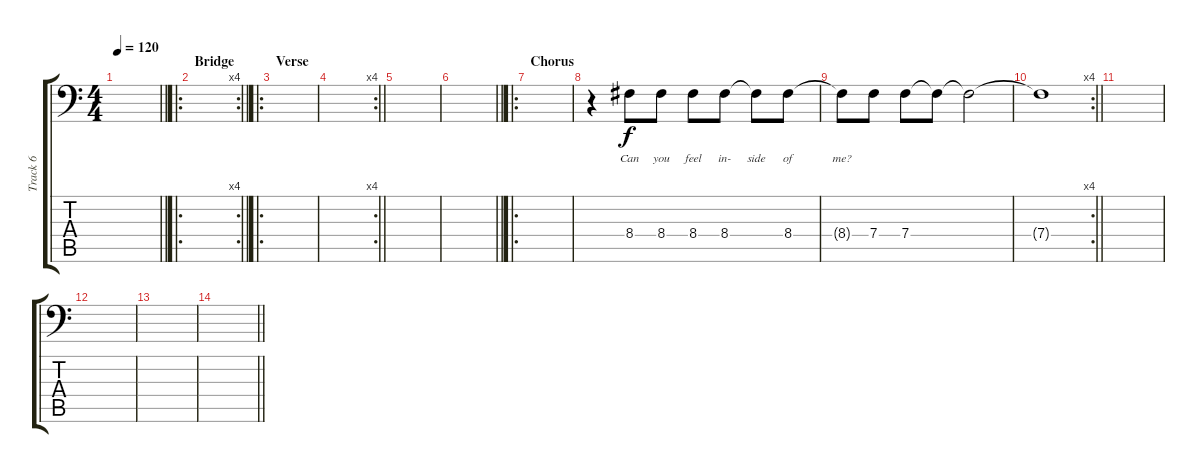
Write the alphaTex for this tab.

\track ("Track 6" "Track 6") {instrument lead1square}
\staff {score tabs}
\tuning (C4 G3 Eb3 Bb2 F2 Bb1) {hide}
\ts (4 4)
\tempo 120
\clef f4
\barLineRight lightlight
\ks c
|
\ro
\rc 4
\section ("" "Bridge")
\barLineRight lightlight
|
\ro
\section ("" "Verse")
|
\rc 4
\barLineRight lightlight
|
|
\barLineRight lightlight
|
\ro
\section ("" "Chorus")
|
r.4 8.4.8{lyrics (0 "") lyrics (1 "Can") lyrics (2 "") lyrics (3 "") lyrics (4 "")} 8.4.8{lyrics (0 "") lyrics (1 "you") lyrics (2 "") lyrics (3 "") lyrics (4 "")} 8.4.8{lyrics (0 "") lyrics (1 "feel") lyrics (2 "") lyrics (3 "") lyrics (4 "")} 8.4.8{lyrics (0 "") lyrics (1 "in-") lyrics (2 "") lyrics (3 "") lyrics (4 "")} 8.4{t}.8{lyrics (0 "") lyrics (1 "side") lyrics (2 "") lyrics (3 "") lyrics (4 "")} 8.4.8{lyrics (0 "") lyrics (1 "of") lyrics (2 "") lyrics (3 "") lyrics (4 "")} |
8.4{t}.8{lyrics (0 "") lyrics (1 "me?") lyrics (2 "") lyrics (3 "") lyrics (4 "")} 7.4.8 7.4.8 7.4{t}.8 7.4{t}.2 |
\rc 4
\barLineRight lightlight
7.4{t}.1 |
|
|
|
\barLineRight lightlight
